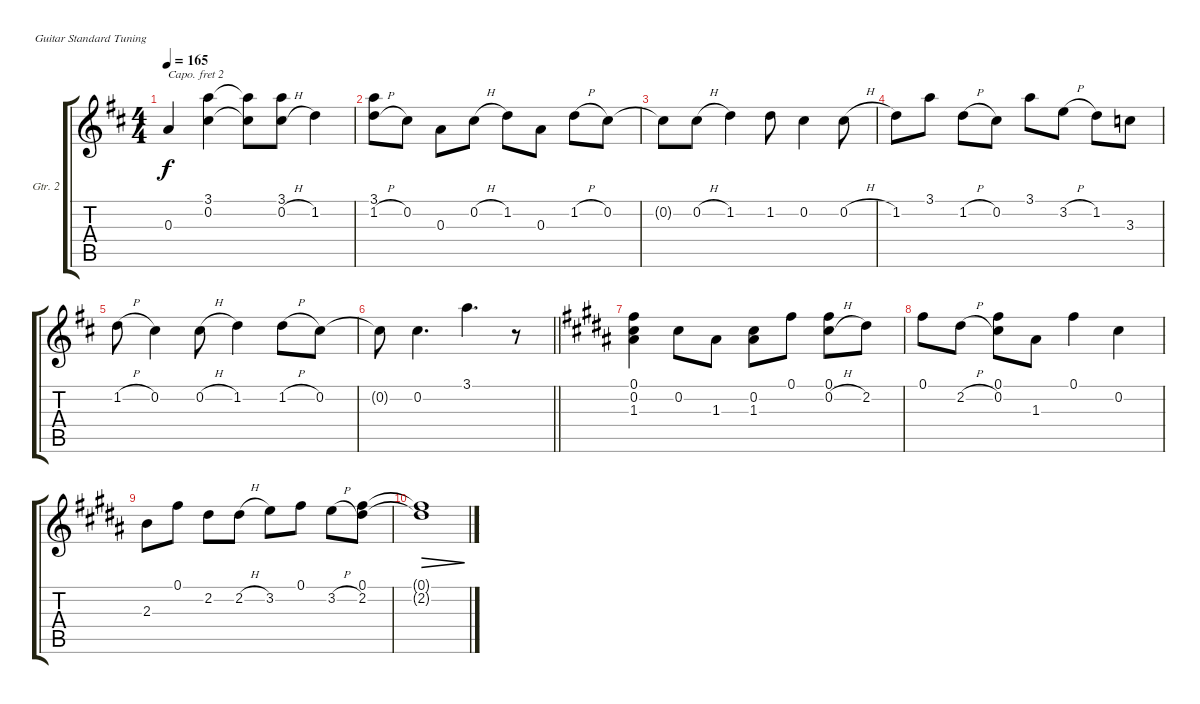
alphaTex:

\defaultSystemsLayout 4
\bracketExtendMode groupsimilarinstruments
\firstSystemTrackNameOrientation horizontal
\otherSystemsTrackNameOrientation horizontal
\track ("Guitar 2" "Gtr. 2") {instrument acousticguitarsteel}
\staff {score tabs}
\capo 2
\tuning (E4 B3 G3 D3 A2 E2)
\ts (4 4)
\tempo 165
\clef g2
\scale
0.333333
\ks d
0.3.4{dy f} (0.2 3.1).4 (3.1{t} 0.2{t}).8 (0.2{h} 3.1).8 1.2.4 |
\scale
0.333333 (3.1 1.2{h}).8 0.2.8 0.3.8 0.2{h}.8 1.2.8 0.3.8 1.2{h}.8 0.2.8 |
\scale
0.333333 0.2{t}.8 0.2{h}.8 1.2.4 1.2.8 0.2.4 0.2{h}.8 |
\scale
0.333333 1.2.8 3.1.8 1.2{h}.8 0.2.8 3.1.8 3.2{h}.8 1.2.8 3.3.8 |
\scale
0.333333 1.2{h}.8 0.2.4 0.2{h}.8 1.2.4 1.2{h}.8 0.2.8 |
\scale
0.238462
\barLineRight lightlight
0.2{t}.8 0.2.4{d} 3.1.4{d} r.8 |
\scale
0.523077
\ks b
(0.1 0.2 1.3).4 0.2.8 1.3.8 (1.3 0.2).8 0.1.8 (0.1 0.2{h}).8 2.2.8 |
\scale
0.238462 0.1.8 2.2{h}.8 (0.2 0.1).8 1.3.8 0.1.4 0.2.4 |
2.3.8 0.1.8 2.2.8 2.2{h}.8 3.2.8 0.1.8 3.2{h}.8 (2.2 0.1).8 |
(0.1{t} 2.2{t}).1{dec}
